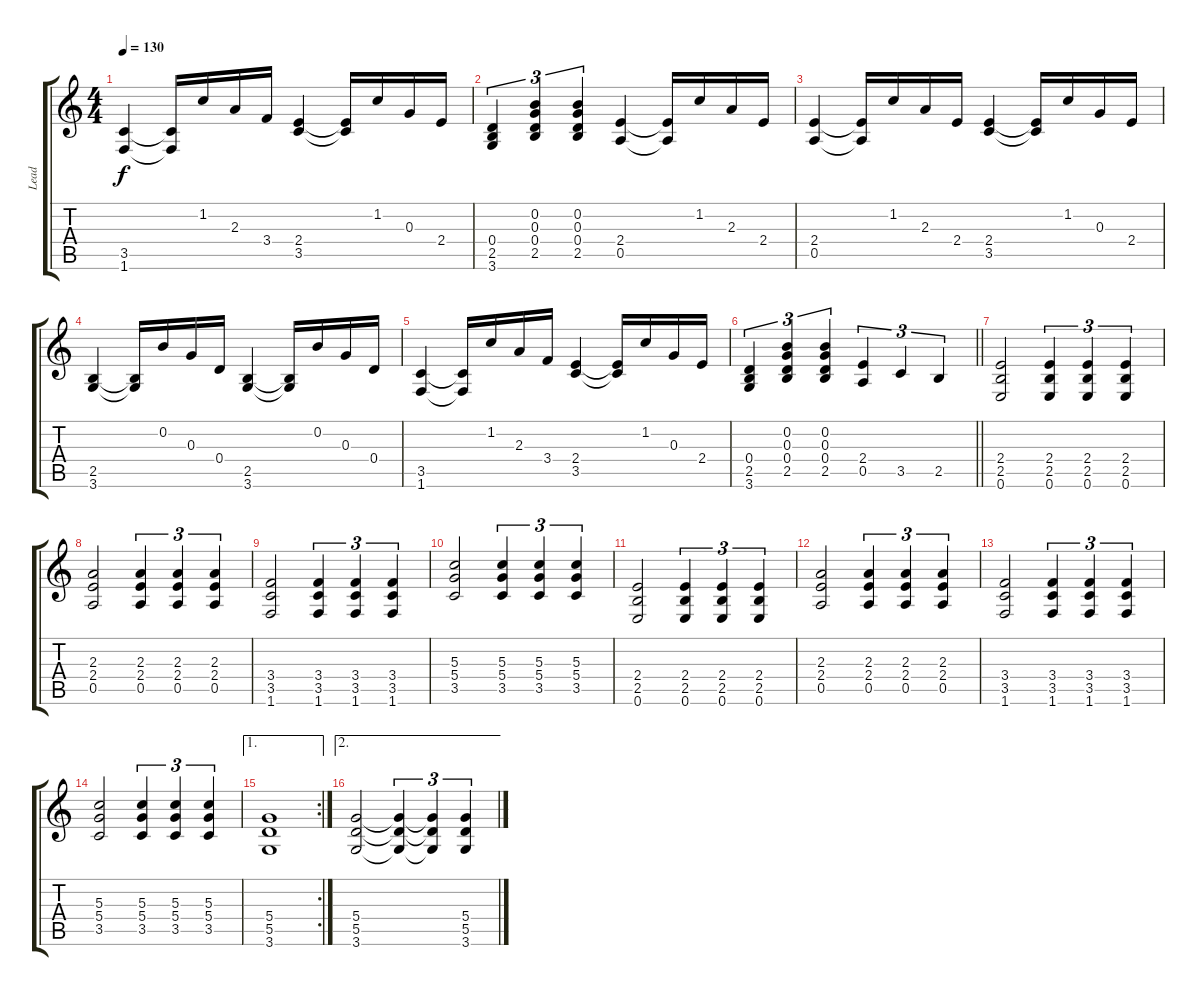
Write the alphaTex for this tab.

\track ("Lead" "Lead") {instrument electricguitarclean}
\staff {score tabs}
\tuning (E4 B3 G3 D3 A2 E2) {hide}
\ts (4 4)
\tempo 130
\clef g2
\ks c
(3.5 1.6).4{dy f} (3.5{t} 1.6{t}).16 1.2.16 2.3.16 3.4.16 (2.4 3.5).4 (2.4{t} 3.5{t}).16 1.2.16 0.3.16 2.4.16 |
(0.4 2.5 3.6).4{tu (3 2)} (0.2 0.3 0.4 2.5).4{tu (3 2)} (0.2 0.3 0.4 2.5).4{tu (3 2)} (2.4 0.5).4 (2.4{t} 0.5{t}).16 1.2.16 2.3.16 2.4.16 |
(2.4 0.5).4 (2.4{t} 0.5{t}).16 1.2.16 2.3.16 2.4.16 (2.4 3.5).4 (2.4{t} 3.5{t}).16 1.2.16 0.3.16 2.4.16 |
(2.5 3.6).4 (2.5{t} 3.6{t}).16 0.2.16 0.3.16 0.4.16 (2.5 3.6).4 (2.5{t} 3.6{t}).16 0.2.16 0.3.16 0.4.16 |
(3.5 1.6).4 (3.5{t} 1.6{t}).16 1.2.16 2.3.16 3.4.16 (2.4 3.5).4 (2.4{t} 3.5{t}).16 1.2.16 0.3.16 2.4.16 |
\barLineRight lightlight
(0.4 2.5 3.6).4{tu (3 2)} (0.2 0.3 0.4 2.5).4{tu (3 2)} (0.2 0.3 0.4 2.5).4{tu (3 2)} (2.4 0.5).4{tu (3 2)} 3.5.4{tu (3 2)} 2.5.4{tu (3 2)} |
(2.4 2.5 0.6).2{instrument distortionguitar} (2.4 2.5 0.6).4{tu (3 2)} (2.4 2.5 0.6).4{tu (3 2)} (2.4 2.5 0.6).4{tu (3 2)} |
(2.3 2.4 0.5).2 (2.3 2.4 0.5).4{tu (3 2)} (2.3 2.4 0.5).4{tu (3 2)} (2.3 2.4 0.5).4{tu (3 2)} |
(3.4 3.5 1.6).2 (3.4 3.5 1.6).4{tu (3 2)} (3.4 3.5 1.6).4{tu (3 2)} (3.4 3.5 1.6).4{tu (3 2)} |
(5.3 5.4 3.5).2 (5.3 5.4 3.5).4{tu (3 2)} (5.3 5.4 3.5).4{tu (3 2)} (5.3 5.4 3.5).4{tu (3 2)} |
(2.4 2.5 0.6).2 (2.4 2.5 0.6).4{tu (3 2)} (2.4 2.5 0.6).4{tu (3 2)} (2.4 2.5 0.6).4{tu (3 2)} |
(2.3 2.4 0.5).2 (2.3 2.4 0.5).4{tu (3 2)} (2.3 2.4 0.5).4{tu (3 2)} (2.3 2.4 0.5).4{tu (3 2)} |
(3.4 3.5 1.6).2 (3.4 3.5 1.6).4{tu (3 2)} (3.4 3.5 1.6).4{tu (3 2)} (3.4 3.5 1.6).4{tu (3 2)} |
(5.3 5.4 3.5).2 (5.3 5.4 3.5).4{tu (3 2)} (5.3 5.4 3.5).4{tu (3 2)} (5.3 5.4 3.5).4{tu (3 2)} |
\ae 1
\rc 2
(5.4 5.5 3.6).1 |
\ae 2
(5.4 5.5 3.6).2 (5.4{t} 5.5{t} 3.6{t}).4{tu (3 2)} (5.4{t} 5.5{t} 3.6{t}).4{tu (3 2)} (5.4 5.5 3.6).4{tu (3 2)}
